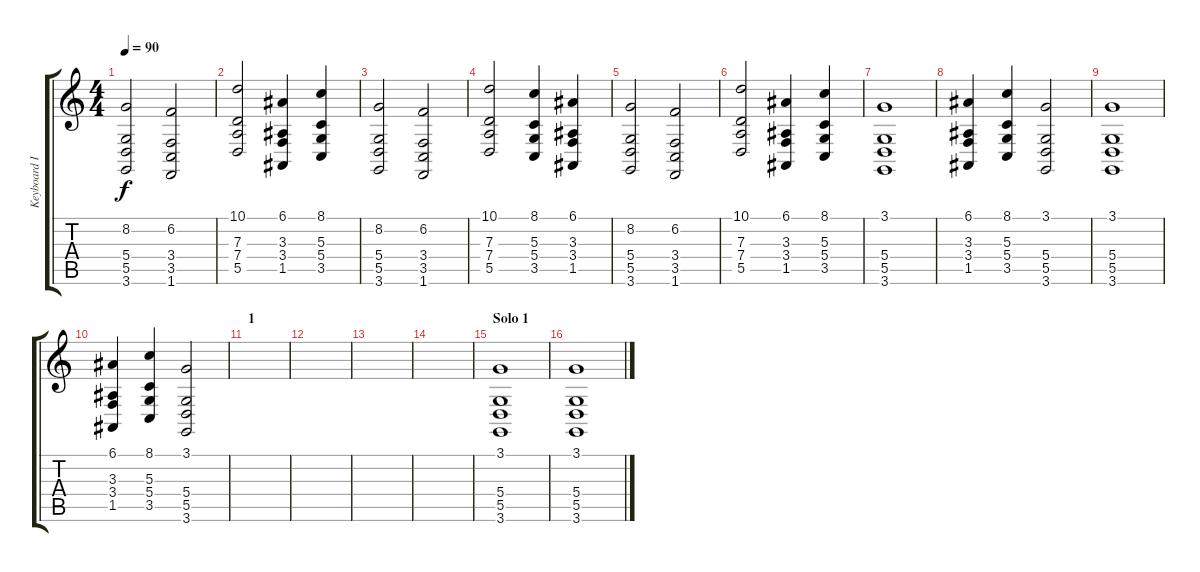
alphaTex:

\track ("Keyboard II (Choir)" "Keyboard I") {instrument choiraahs}
\staff {score tabs}
\tuning (E4 B3 G3 D3 A2 E2) {hide}
\ts (4 4)
\tempo 90
\clef g2
\ks c
(8.2 5.4 5.5 3.6).2{dy f} (6.2 3.4 3.5 1.6).2 |
(10.1 7.3 7.4 5.5).2 (6.1 3.3 3.4 1.5).4 (8.1 5.3 5.4 3.5).4 |
(8.2 5.4 5.5 3.6).2 (6.2 3.4 3.5 1.6).2 |
(10.1 7.3 7.4 5.5).2 (8.1 5.3 5.4 3.5).4 (6.1 3.3 3.4 1.5).4 |
(8.2 5.4 5.5 3.6).2 (6.2 3.4 3.5 1.6).2 |
(10.1 7.3 7.4 5.5).2 (6.1 3.3 3.4 1.5).4 (8.1 5.3 5.4 3.5).4 |
\section ("" "")
(3.1 5.4 5.5 3.6).1 |
(6.1 3.3 3.4 1.5).4 (8.1 5.3 5.4 3.5).4 (3.1 5.4 5.5 3.6).2 |
(3.1 5.4 5.5 3.6).1 |
(6.1 3.3 3.4 1.5).4 (8.1 5.3 5.4 3.5).4 (3.1 5.4 5.5 3.6).2 |
\section ("" "1")
|
|
|
|
\section ("" "Solo 1")
(3.1 5.4 5.5 3.6).1 |
(3.1 5.4 5.5 3.6).1
